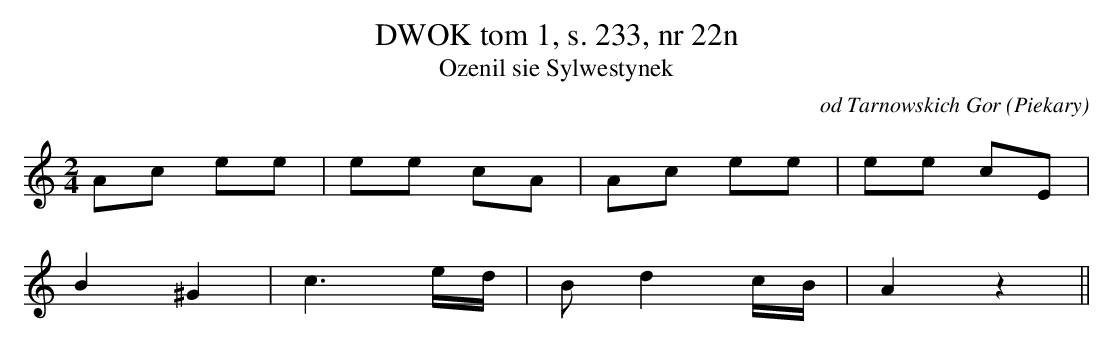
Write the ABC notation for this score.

X:1
T:DWOK tom 1, s. 233, nr 22n
T:Ozenil sie Sylwestynek
O:od Tarnowskich Gor (Piekary)
M:2/4
L:1/16
K:C
A2c2 e2e2 | e2e2 c2A2 |A2c2 e2e2 | e2e2 c2E2 |
B4^G4 | c6ed | B2d4cB | A4z4||
